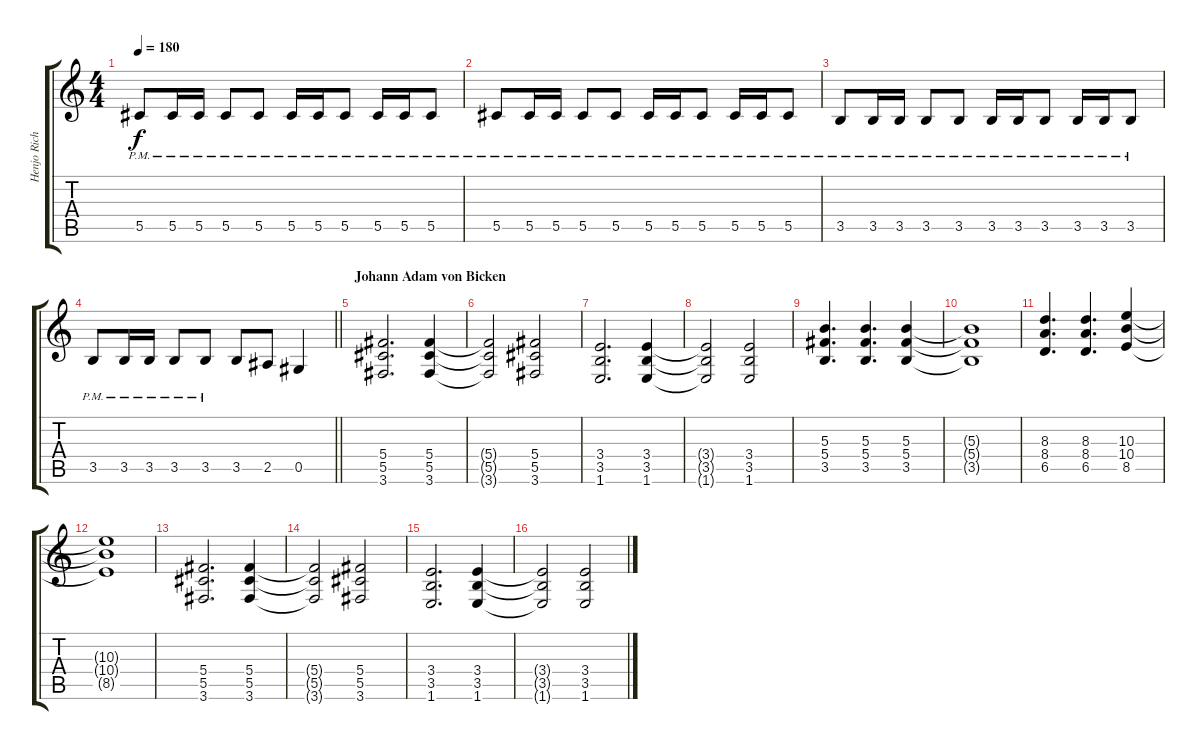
\track ("Henjo Richter Lead 1" "Henjo Rich") {instrument distortionguitar}
\staff {score tabs}
\tuning (Eb4 Bb3 Gb3 Db3 Ab2 Eb2) {hide}
\ts (4 4)
\tempo 180
\clef g2
\ks c
5.5{pm}.8{dy f} 5.5{pm}.16 5.5{pm}.16 5.5{pm}.8 5.5{pm}.8 5.5{pm}.16 5.5{pm}.16 5.5{pm}.8 5.5{pm}.16 5.5{pm}.16 5.5{pm}.8 |
5.5{pm}.8 5.5{pm}.16 5.5{pm}.16 5.5{pm}.8 5.5{pm}.8 5.5{pm}.16 5.5{pm}.16 5.5{pm}.8 5.5{pm}.16 5.5{pm}.16 5.5{pm}.8 |
3.5{pm}.8 3.5{pm}.16 3.5{pm}.16 3.5{pm}.8 3.5{pm}.8 3.5{pm}.16 3.5{pm}.16 3.5{pm}.8 3.5{pm}.16 3.5{pm}.16 3.5{pm}.8 |
\barLineRight lightlight
3.5{pm}.8 3.5{pm}.16 3.5{pm}.16 3.5{pm}.8 3.5{pm}.8 3.5.8 2.5.8 0.5.4 |
\section ("" "Johann Adam von Bicken")
(5.4 5.5 3.6).2{d} (5.4 5.5 3.6).4 |
(5.4{t} 5.5{t} 3.6{t}).2 (5.4 5.5 3.6).2 |
(3.4 3.5 1.6).2{d} (3.4 3.5 1.6).4 |
(3.4{t} 3.5{t} 1.6{t}).2 (3.4 3.5 1.6).2 |
(5.3 5.4 3.5).4{d} (5.3 5.4 3.5).4{d} (5.3 5.4 3.5).4 |
(5.3{t} 5.4{t} 3.5{t}).1 |
(8.3 8.4 6.5).4{d} (8.3 8.4 6.5).4{d} (10.3 10.4 8.5).4 |
(10.3{t} 10.4{t} 8.5{t}).1 |
(5.4 5.5 3.6).2{d} (5.4 5.5 3.6).4 |
(5.4{t} 5.5{t} 3.6{t}).2 (5.4 5.5 3.6).2 |
(3.4 3.5 1.6).2{d} (3.4 3.5 1.6).4 |
(3.4{t} 3.5{t} 1.6{t}).2 (3.4 3.5 1.6).2
